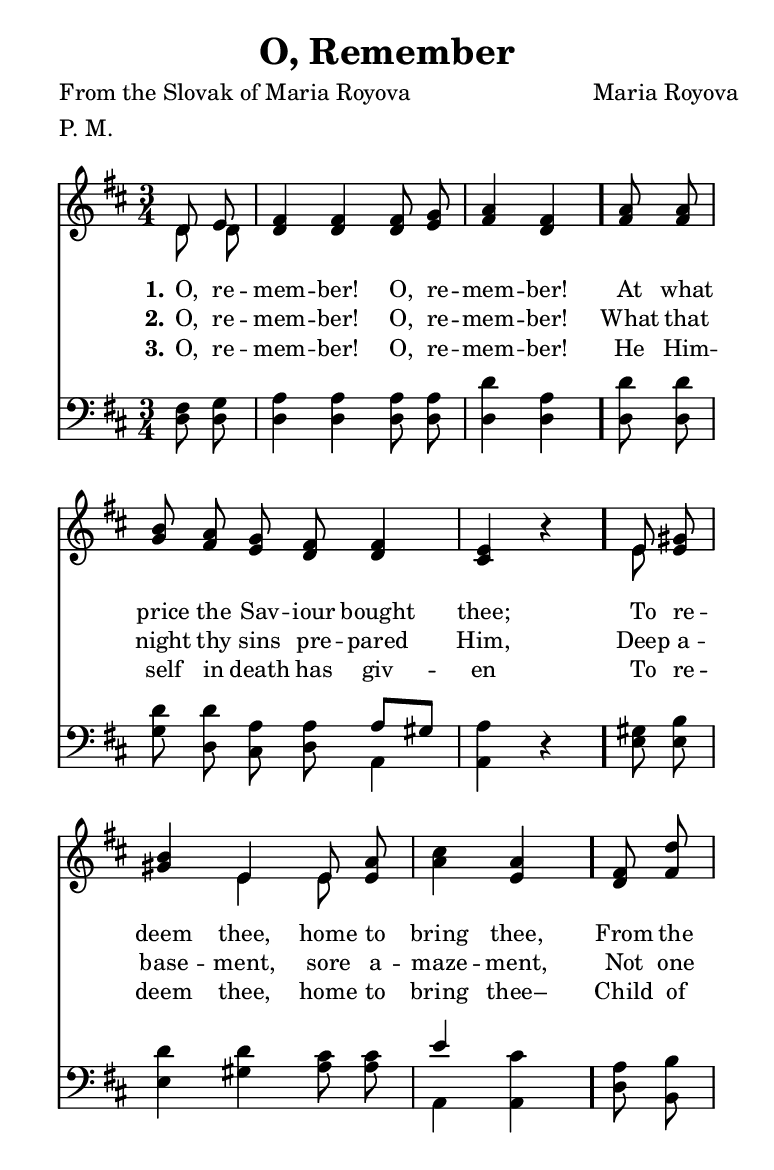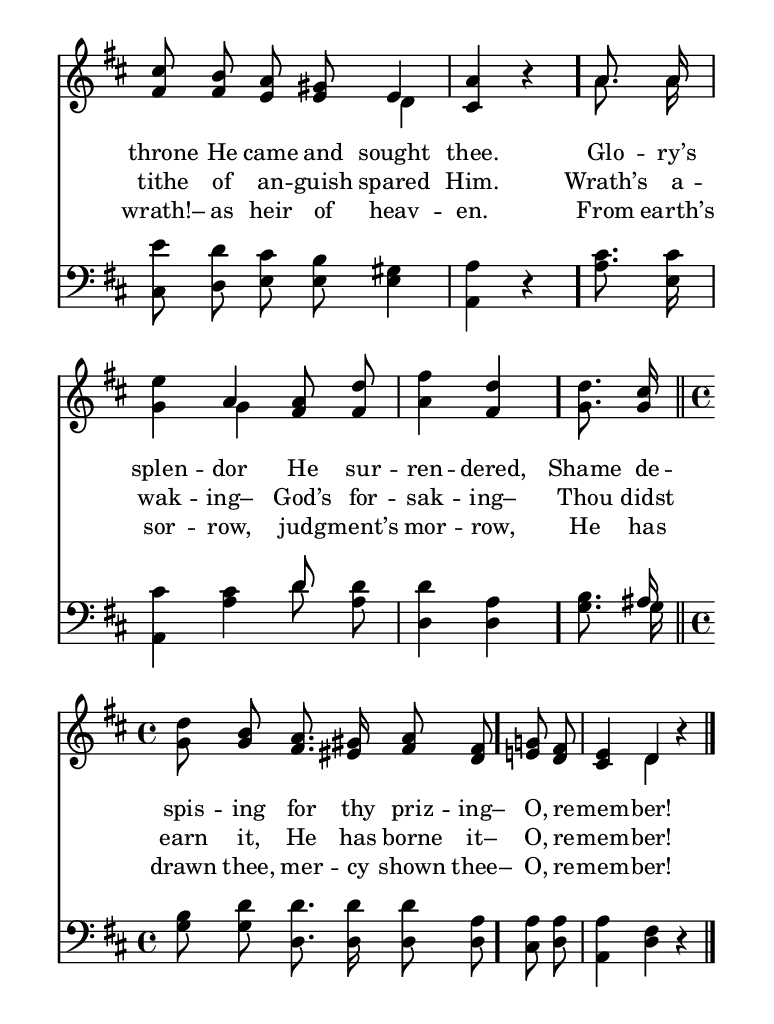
\include "common/global.ily"
\paper {
  \include "common/paper.ily"
}

\header{
  hymnnumber = "184"
  title = "O, Remember"
  tunename = ""
  meter = "P. M."
  poet = "From the Slovak of Maria Royova"
  composer = "Maria Royova"
  %copyright = ""
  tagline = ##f
}

patternA = { d8 e | fis4 fis fis8 g | a4 fis }
patternB = { a8 a | b a g fis fis4 e c }
patternC = { d8. e16 | fis4 fis fis8 g | a4 fis }
patternD = { c8. c16 | \bar "||" \time 4/4 c8 c c8. c16 c8 c c c | c4 c c }

global = {
  \include "common/overrides.ily"
  \time 3/4
  \override Score.MetronomeMark.transparent = ##t % hide all fermata changes too
  \tempo 8=120
  \key d \major
  \partial 4
  \autoBeamOff
}

notesSoprano = {
\global
\relative c' {

  \changePitch \patternA { d e | fis fis fis g | a fis }
  \changePitch \patternB { a a | b a g fis fis e r }
  \changePitch \patternA { e gis b e, e a | cis a }
  \changePitch \patternB { fis d' | cis b a gis e | a r }
  \changePitch \patternC { a a | e' a, a d | fis d }
  \changePitch \patternD { d cis | d b a gis a fis g fis | e d r }

  \bar "|."

}
}

notesAlto = {
\global
\relative e' {

  \changePitch \patternA { d d | d d d e | fis d }
  \changePitch \patternB { fis fis | g fis e d d | cis r }
  \changePitch \patternA { e e | gis e e e | a e }
  \changePitch \patternB { d fis | fis fis e e d | cis r }
  \changePitch \patternC { a' a | g g fis fis | a fis }
  \changePitch \patternD { g g | g g fis eis fis d e d | cis d r }

}
}

notesTenor = {
\global
\relative a {

  \changePitch \patternA { fis g | a a a a | d a }
  d8 d | d d a a a[ gis] | a4 r
  \changePitch \patternA { gis b | d d cis cis | e cis }
  \changePitch \patternB { a b | e d cis b gis | a r }
  \changePitch \patternC { cis cis | cis cis d d | d a }
  \changePitch \patternD { b ais | b d d d d a a a | a fis r }

}
}

notesBass = {
\global
\relative f {

  \changePitch \patternA { d d | d d d d | d d }
  \changePitch \patternB { d d | g d cis d a | a r }
  \changePitch \patternA { e' e | e gis a a | a, a }
  \changePitch \patternB { d b | cis d e e e | a, r }
  \changePitch \patternC { a' e | a, a' d a | d, d }
  \changePitch \patternD { g g | g g d d d d cis d | a d r }

}
}

wordsA = \lyricmode {
\set stanza = "1."

O, re -- mem -- ber! O, re -- mem -- ber! \bar "."
At what price the Sav -- iour bought thee; \bar "."
To re -- deem thee, home to bring thee, \bar "."
From the throne He came and sought thee. \bar "."
Glo -- ry’s splen -- dor He sur -- ren -- dered, \bar "."
Shame de -- spis -- ing for thy priz -- ing– \bar "."
O, re -- mem -- ber! \bar "."

}

wordsB = \lyricmode {
\set stanza = "2."

O, re -- mem -- ber! O, re -- mem -- ber!
What that night thy sins pre -- pared Him,
Deep a -- base -- ment, sore a -- maze -- ment,
Not one tithe of an -- guish spared Him.
Wrath’s a -- wak -- ing– God’s for -- sak -- ing–
Thou didst earn it, He has borne it–
O, re -- mem -- ber!

}

wordsC = \lyricmode {
\set stanza = "3."

O, re -- mem -- ber! O, re -- mem -- ber!
He Him -- self in death has giv -- en
To re -- deem thee, home to bring thee–
Child of wrath!– as heir of heav -- en.
From earth’s sor -- row, judg -- ment’s mor -- row,
He has drawn thee, mer -- cy shown thee–
O, re -- mem -- ber!

}

\score {
  \context ChoirStaff <<
    \context Staff = upper <<
      \set Staff.autoBeaming = ##f
      \set ChoirStaff.systemStartDelimiter = #'SystemStartBar
      \set ChoirStaff.printPartCombineTexts = ##f
      \partcombine #'(2 . 9) \notesSoprano \notesAlto
      \context NullVoice = sopranos { \voiceOne << \notesSoprano >> }
      \context NullVoice = altos { \voiceTwo << \notesAlto >> }
      \context Lyrics = one   \lyricsto sopranos \wordsA
      \context Lyrics = two   \lyricsto sopranos \wordsB
      \context Lyrics = three \lyricsto sopranos \wordsC
    >>
    \context Staff = men <<
      \clef bass
      \set ChoirStaff.printPartCombineTexts = ##f
      \partcombine #'(2 . 9) \notesTenor \notesBass
      \context NullVoice = tenors { \voiceOne << \notesTenor >> }
      \context NullVoice = basses { \voiceTwo << \notesBass >> }
    >>
  >>
  \layout {
    \include "common/layout.ily"
  }
  \midi{
    \include "common/midi.ily"
  }
}

\version "2.19.49"  % necessary for upgrading to future LilyPond versions.

% vi:set et ts=2 sw=2 ai nocindent syntax=lilypond:
